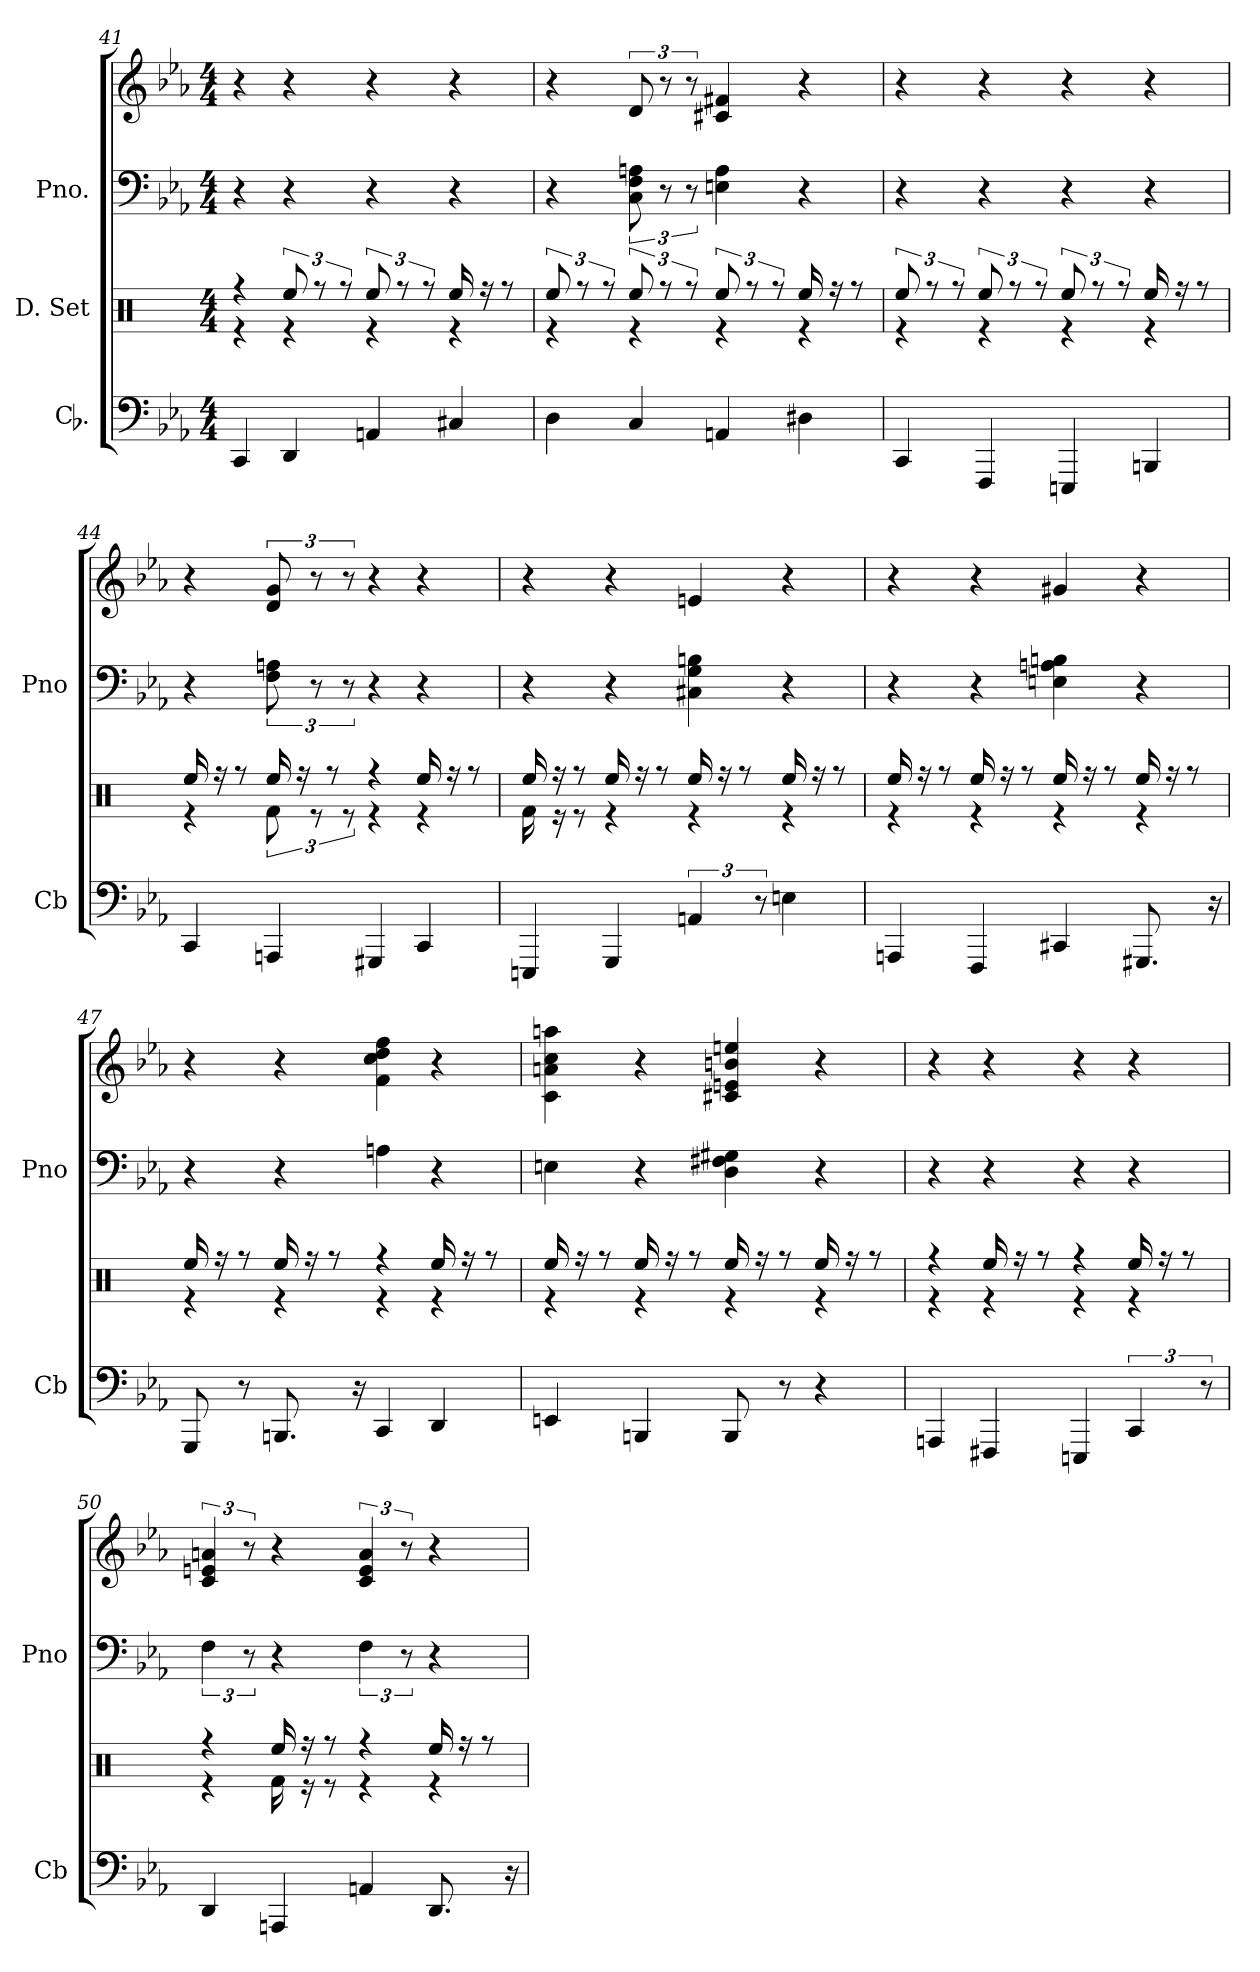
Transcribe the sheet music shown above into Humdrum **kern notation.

**kern	**kern	**kern	**kern
*part3	*part2	*part1	*part1
*staff4	*staff3	*staff2	*staff1
*I"Cb.	*I"D. Set	*I"Pno.	*
*I'Cb	*	*I'Pno	*
*clefF4	*clefX	*clefF4	*clefG2
*k[b-e-a-]	*k[]	*k[b-e-a-]	*k[b-e-a-]
*M4/4	*M4/4	*M4/4	*M4/4
=41	=41	=41	=41
*	*^	*	*
4CC	4re	4rff	4r	4r
4DD	4re	12Ree/	4r	4r
.	.	12rff	.	.
.	.	12rff	.	.
4AAn	4re	12Ree/	4r	4r
.	.	12rff	.	.
.	.	12rff	.	.
4C#X	4re	16Ree/	4r	4r
.	.	16rff	.	.
.	.	8rff	.	.
=42	=42	=42	=42	=42
4D	4re	12Ree/	4r	4r
.	.	12rff	.	.
.	.	12rff	.	.
4C	4re	12Ree/	12C 12F 12An	12d
.	.	12rff	12r	12r
.	.	12rff	12r	12r
4AAn	4re	12Ree/	4En 4A	4c#X 4f#X
.	.	12rff	.	.
.	.	12rff	.	.
4D#X	4re	16Ree/	4r	4r
.	.	16rff	.	.
.	.	8rff	.	.
=43	=43	=43	=43	=43
4CC	4re	12Ree/	4r	4r
.	.	12rff	.	.
.	.	12rff	.	.
4FFF	4re	12Ree/	4r	4r
.	.	12rff	.	.
.	.	12rff	.	.
4EEEn	4re	12Ree/	4r	4r
.	.	12rff	.	.
.	.	12rff	.	.
4BBBn	4re	16Ree/	4r	4r
.	.	16rff	.	.
.	.	8rff	.	.
=44	=44	=44	=44	=44
4CC	4re	16Ree/	4r	4r
.	.	16rff	.	.
.	.	8rff	.	.
4AAAn	12Rf\	16Ree/	12F 12An	12d 12g
.	.	16rff	.	.
.	12re	.	12r	12r
.	.	8rff	.	.
.	12re	.	12r	12r
4GGG#X	4re	4rff	4r	4r
4CC	4re	16Ree/	4r	4r
.	.	16rff	.	.
.	.	8rff	.	.
=45	=45	=45	=45	=45
4EEEn	16Rf\	16Ree/	4r	4r
.	16re	16rff	.	.
.	8re	8rff	.	.
4GGG	4re	16Ree/	4r	4r
.	.	16rff	.	.
.	.	8rff	.	.
6AAn	4re	16Ree/	4C#X 4G 4Bn	4en
.	.	16rff	.	.
.	.	8rff	.	.
12r	.	.	.	.
4En	4re	16Ree/	4r	4r
.	.	16rff	.	.
.	.	8rff	.	.
=46	=46	=46	=46	=46
4AAAn	4re	16Ree/	4r	4r
.	.	16rff	.	.
.	.	8rff	.	.
4FFF	4re	16Ree/	4r	4r
.	.	16rff	.	.
.	.	8rff	.	.
4CC#X	4re	16Ree/	4En 4An 4Bn	4g#X
.	.	16rff	.	.
.	.	8rff	.	.
8.GGG#X	4re	16Ree/	4r	4r
.	.	16rff	.	.
.	.	8rff	.	.
16r	.	.	.	.
=47	=47	=47	=47	=47
8GGG	4re	16Ree/	4r	4r
.	.	16rff	.	.
8r	.	8rff	.	.
8.BBBn	4re	16Ree/	4r	4r
.	.	16rff	.	.
.	.	8rff	.	.
16r	.	.	.	.
4CC	4re	4rff	4An	4f 4cc 4dd 4ff
4DD	4re	16Ree/	4r	4r
.	.	16rff	.	.
.	.	8rff	.	.
=48	=48	=48	=48	=48
4EEn	4re	16Ree/	4En	4c 4an 4cc 4aan
.	.	16rff	.	.
.	.	8rff	.	.
4BBBn	4re	16Ree/	4r	4r
.	.	16rff	.	.
.	.	8rff	.	.
8BBB	4re	16Ree/	4D 4F#X 4G#X	4c#X 4en 4bn 4een
.	.	16rff	.	.
8r	.	8rff	.	.
4r	4re	16Ree/	4r	4r
.	.	16rff	.	.
.	.	8rff	.	.
=49	=49	=49	=49	=49
4AAAn	4re	4rff	4r	4r
4FFF#X	4re	16Ree/	4r	4r
.	.	16rff	.	.
.	.	8rff	.	.
4EEEn	4re	4rff	4r	4r
6CC	4re	16Ree/	4r	4r
.	.	16rff	.	.
.	.	8rff	.	.
12r	.	.	.	.
=50	=50	=50	=50	=50
4DD	4re	4rff	6F	6c 6en 6an
.	.	.	12r	12r
4AAAn	16Rf\	16Ree/	4r	4r
.	16re	16rff	.	.
.	8re	8rff	.	.
4AAn	4re	4rff	6F	6c 6e 6a
.	.	.	12r	12r
8.DD	4re	16Ree/	4r	4r
.	.	16rff	.	.
.	.	8rff	.	.
16r	.	.	.	.
*	*v	*v	*	*
=	=	=	=
*-	*-	*-	*-
